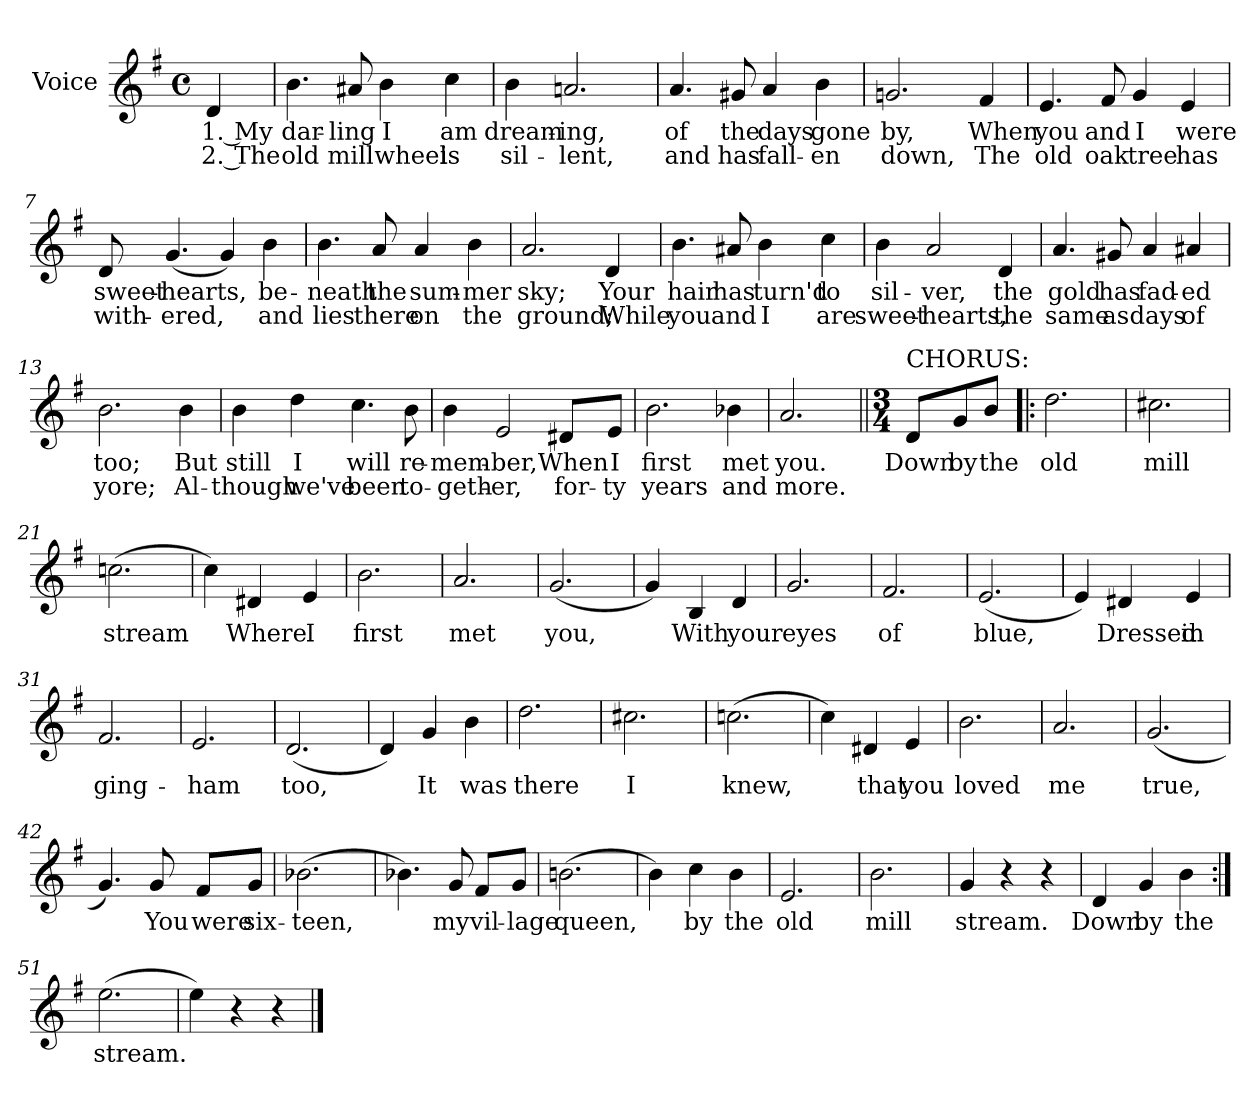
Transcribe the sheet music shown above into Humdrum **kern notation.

**kern	**text	**text
*part1	*part1	*part1
*staff1	*staff1	*staff1
*I"Voice	*	*
*I'Vo.	*	*
*clefG2	*	*
*k[f#]	*	*
*G:	*	*
*M4/4	*	*
*met(c)	*	*
=1	=1	=1
4d/	1. My	2. The
=2	=2	=2
4.b\	dar-	old
8a#X/	-ling	mill
4b\	I	wheel
4cc\	am	is
=3	=3	=3
4b\	dream-	sil-
2.an/	-ing,	-lent,
=4	=4	=4
4.a/	of	and
8g#X/	the	has
4a/	days	fall-
4b\	gone	-en
=5	=5	=5
2.gn/	by,	down,
4f#/	When	The
!!LO:LB:g=z
=6	=6	=6
4.e/	you	old
8f#/	and	oak
4g/	I	tree
4e/	were	has
=7	=7	=7
8d/	sweet-	with-
(4.g/	-hearts,	-ered,
4g/)	.	.
4b\	be-	and
=8	=8	=8
4.b\	-neath	lies
8a/	the	there
4a/	sum-	on
4b\	-mer	the
=9	=9	=9
2.a/	sky;	ground;
4d/	Your	While
!!LO:LB:g=z
=10	=10	=10
4.b\	hair	you
8a#X/	has	and
4b\	turn'd	I
4cc\	to	are
=11	=11	=11
4b\	sil-	sweet-
2a/	-ver,	-hearts,
4d/	the	the
=12	=12	=12
4.a/	gold	same
8g#X/	has	as
4a/	fad-	days
4a#X/	-ed	of
=13	=13	=13
2.b\	too;	yore;
4b\	But	Al-
=14	=14	=14
4b\	still	-though
4dd\	I	we've
4.cc\	will	been
8b\	re-	to-
!!LO:LB:g=z
=15	=15	=15
4b\	-mem-	-geth-
2e/	-ber,	-er,
8d#X/L	When	for-
8e/J	I	-ty
=16	=16	=16
2.b\	first	years
4b-X\	met	and
=17	=17	=17
2.a/	you.	more.
=18||	=18||	=18||
*M3/4	*	*
!LO:TX:a:t=CHORUS&colon;	!	!
8d/L	Down	.
8g/	by	.
8b/J	the	.
=19!|:	=19!|:	=19!|:
2.dd\	old	.
=20	=20	=20
2.cc#X\	mill	.
=21	=21	=21
(2.ccn\	stream	.
!!LO:LB:g=z
=22	=22	=22
4cc\)	.	.
4d#X/	Where	.
4e/	I	.
=23	=23	=23
2.b\	first	.
=24	=24	=24
2.a/	met	.
=25	=25	=25
(2.g/	you,	.
=26	=26	=26
4g/)	.	.
4B/	With	.
4d/	your	.
=27	=27	=27
2.g/	eyes	.
=28	=28	=28
2.f#/	of	.
=29	=29	=29
(2.e/	blue,	.
!!LO:LB:g=z
=30	=30	=30
4e/)	.	.
4d#X/	Dressed	.
4e/	in	.
=31	=31	=31
2.f#/	ging-	.
=32	=32	=32
2.e/	-ham	.
=33	=33	=33
(2.d/	too,	.
=34	=34	=34
4d/)	.	.
4g/	It	.
4b\	was	.
=35	=35	=35
2.dd\	there	.
=36	=36	=36
2.cc#X\	I	.
=37	=37	=37
(2.ccn\	knew,	.
!!LO:LB:g=z
=38	=38	=38
4cc\)	.	.
4d#X/	that	.
4e/	you	.
=39	=39	=39
2.b\	loved	.
=40	=40	=40
2.a/	me	.
=41	=41	=41
(2.g/	true,	.
=42	=42	=42
4.g/)	.	.
8g/	You	.
8f#/L	were	.
8g/J	six-	.
=43	=43	=43
(2.b-X\	-teen,	.
=44	=44	=44
4.b-X\)	.	.
8g/	my	.
8f#/L	vil-	.
8g/J	-lage	.
=45	=45	=45
(2.bn\	queen,	.
!!LO:LB:g=z
=46	=46	=46
4b\)	.	.
4cc\	by	.
4b\	the	.
=47	=47	=47
2.e/	old	.
=48	=48	=48
2.b\	mill	.
=49	=49	=49
4g/	stream.	.
4r	.	.
4r	.	.
=50	=50	=50
4d/	Down	.
4g/	by	.
4b\	the	.
=51:|!	=51:|!	=51:|!
(2.ee\	stream.	.
=52	=52	=52
4ee\)	.	.
4r	.	.
4r	.	.
==	==	==
*-	*-	*-
